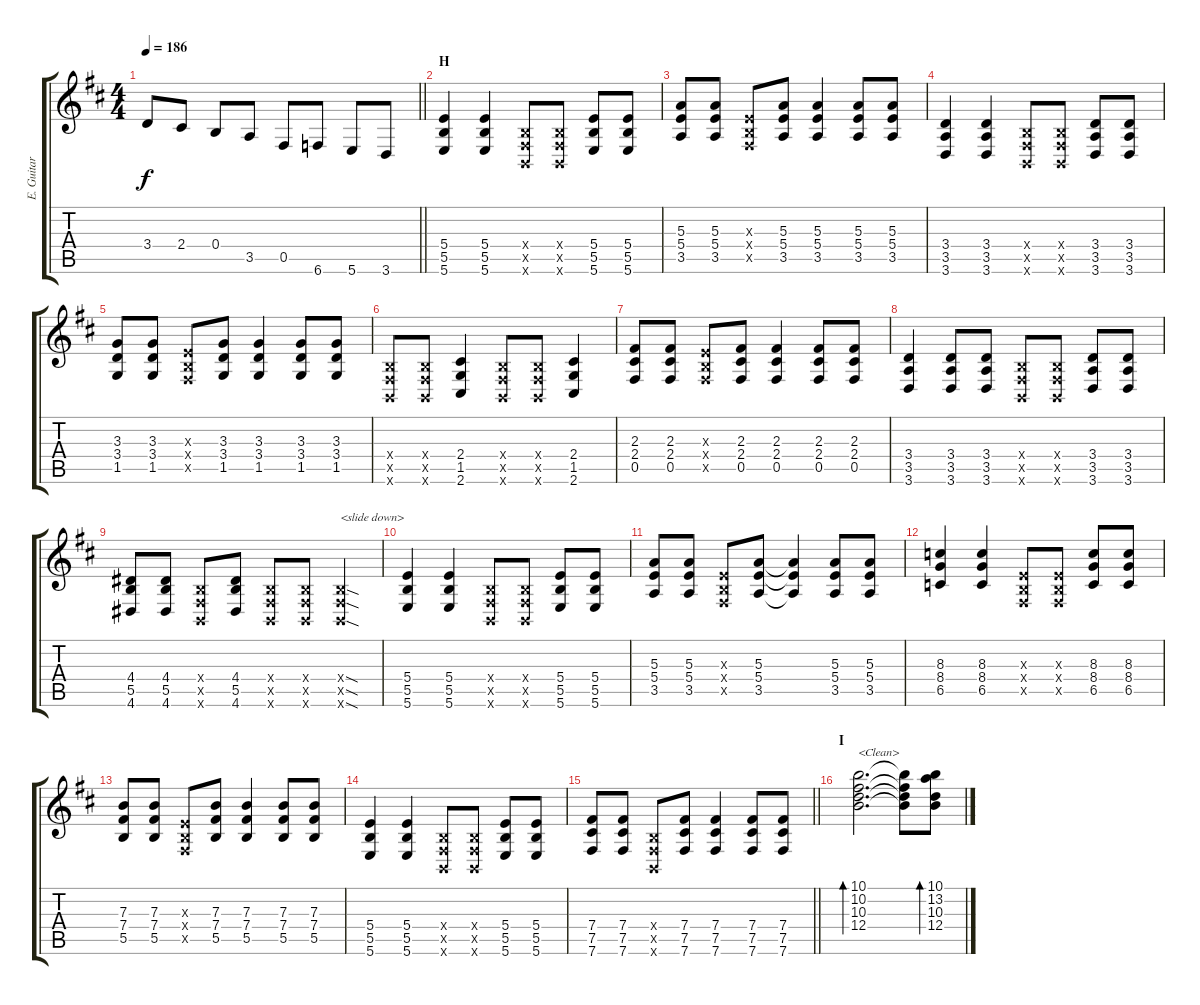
\track ("E. Guitar II" "E. Guitar ") {instrument electricguitarclean}
\staff {score tabs}
\tuning (Db4 Ab3 E3 B2 Gb2 B1) {hide}
\ts (4 4)
\tempo 186
\clef g2
\barLineRight lightlight
\ks d
3.4{t}.8{dy f} 2.4.8 0.4.8 3.5.8 0.5.8 6.6.8 5.6.8 3.6.8 |
\section ("" "H")
(5.4 5.5 5.6).4 (5.4 5.5 5.6).4 (0.4{x} 0.5{x} 0.6{x}).8 (0.4{x} 0.5{x} 0.6{x}).8 (5.4 5.5 5.6).8 (5.4 5.5 5.6).8 |
(5.3 5.4 3.5).8 (5.3 5.4 3.5).8 (0.3{x} 0.4{x} 0.5{x}).8 (5.3 5.4 3.5).8 (5.3 5.4 3.5).4 (5.3 5.4 3.5).8 (5.3 5.4 3.5).8 |
(3.4 3.5 3.6).4 (3.4 3.5 3.6).4 (0.4{x} 0.5{x} 0.6{x}).8 (0.4{x} 0.5{x} 0.6{x}).8 (3.4 3.5 3.6).8 (3.4 3.5 3.6).8 |
(3.3 3.4 1.5).8 (3.3 3.4 1.5).8 (0.3{x} 0.4{x} 0.5{x}).8 (3.3 3.4 1.5).8 (3.3 3.4 1.5).4 (3.3 3.4 1.5).8 (3.3 3.4 1.5).8 |
(0.4{x} 0.5{x} 0.6{x}).8 (0.4{x} 0.5{x} 0.6{x}).8 (2.4 1.5 2.6).4 (0.4{x} 0.5{x} 0.6{x}).8 (0.4{x} 0.5{x} 0.6{x}).8 (2.4 1.5 2.6).4 |
(2.3 2.4 0.5).8 (2.3 2.4 0.5).8 (0.3{x} 0.4{x} 0.5{x}).8 (2.3 2.4 0.5).8 (2.3 2.4 0.5).4 (2.3 2.4 0.5).8 (2.3 2.4 0.5).8 |
(3.4 3.5 3.6).4 (3.4 3.5 3.6).8 (3.4 3.5 3.6).8 (0.4{x} 0.5{x} 0.6{x}).8 (0.4{x} 0.5{x} 0.6{x}).8 (3.4 3.5 3.6).8 (3.4 3.5 3.6).8 |
(4.4 5.5 4.6).8 (4.4 5.5 4.6).8 (0.4{x} 0.5{x} 0.6{x}).8 (4.4 5.5 4.6).8 (0.4{x} 0.5{x} 0.6{x}).8 (0.4{x} 0.5{x} 0.6{x}).8 (0.4{sod x} 0.5{sod x} 0.6{sod x}).4{txt "<slide down>"} |
(5.4 5.5 5.6).4 (5.4 5.5 5.6).4 (0.4{x} 0.5{x} 0.6{x}).8 (0.4{x} 0.5{x} 0.6{x}).8 (5.4 5.5 5.6).8 (5.4 5.5 5.6).8 |
(5.3 5.4 3.5).8 (5.3 5.4 3.5).8 (0.3{x} 0.4{x} 0.5{x}).8 (5.3 5.4 3.5).8 (5.3{t} 5.4{t} 3.5{t}).4 (5.3 5.4 3.5).8 (5.3 5.4 3.5).8 |
(8.3 8.4 6.5).4 (8.3 8.4 6.5).4 (0.3{x} 0.4{x} 0.5{x}).8 (0.3{x} 0.4{x} 0.5{x}).8 (8.3 8.4 6.5).8 (8.3 8.4 6.5).8 |
(7.3 7.4 5.5).8 (7.3 7.4 5.5).8 (0.3{x} 0.4{x} 0.5{x}).8 (7.3 7.4 5.5).8 (7.3 7.4 5.5).4 (7.3 7.4 5.5).8 (7.3 7.4 5.5).8 |
(5.4 5.5 5.6).4 (5.4 5.5 5.6).4 (0.4{x} 0.5{x} 0.6{x}).8 (0.4{x} 0.5{x} 0.6{x}).8 (5.4 5.5 5.6).8 (5.4 5.5 5.6).8 |
\barLineRight lightlight
(7.4 7.5 7.6).8 (7.4 7.5 7.6).8 (0.4{x} 0.5{x} 0.6{x}).8 (7.4 7.5 7.6).8 (7.4 7.5 7.6).4 (7.4 7.5 7.6).8 (7.4 7.5 7.6).8 |
\section ("" "I")
(10.1 10.2 10.3 12.4).2{d bd 120 txt "<Clean>" instrument electricguitarclean} (10.1{t} 10.2{t} 10.3{t} 12.4{t}).8 (10.1 13.2 10.3 12.4).8{bd 120}
